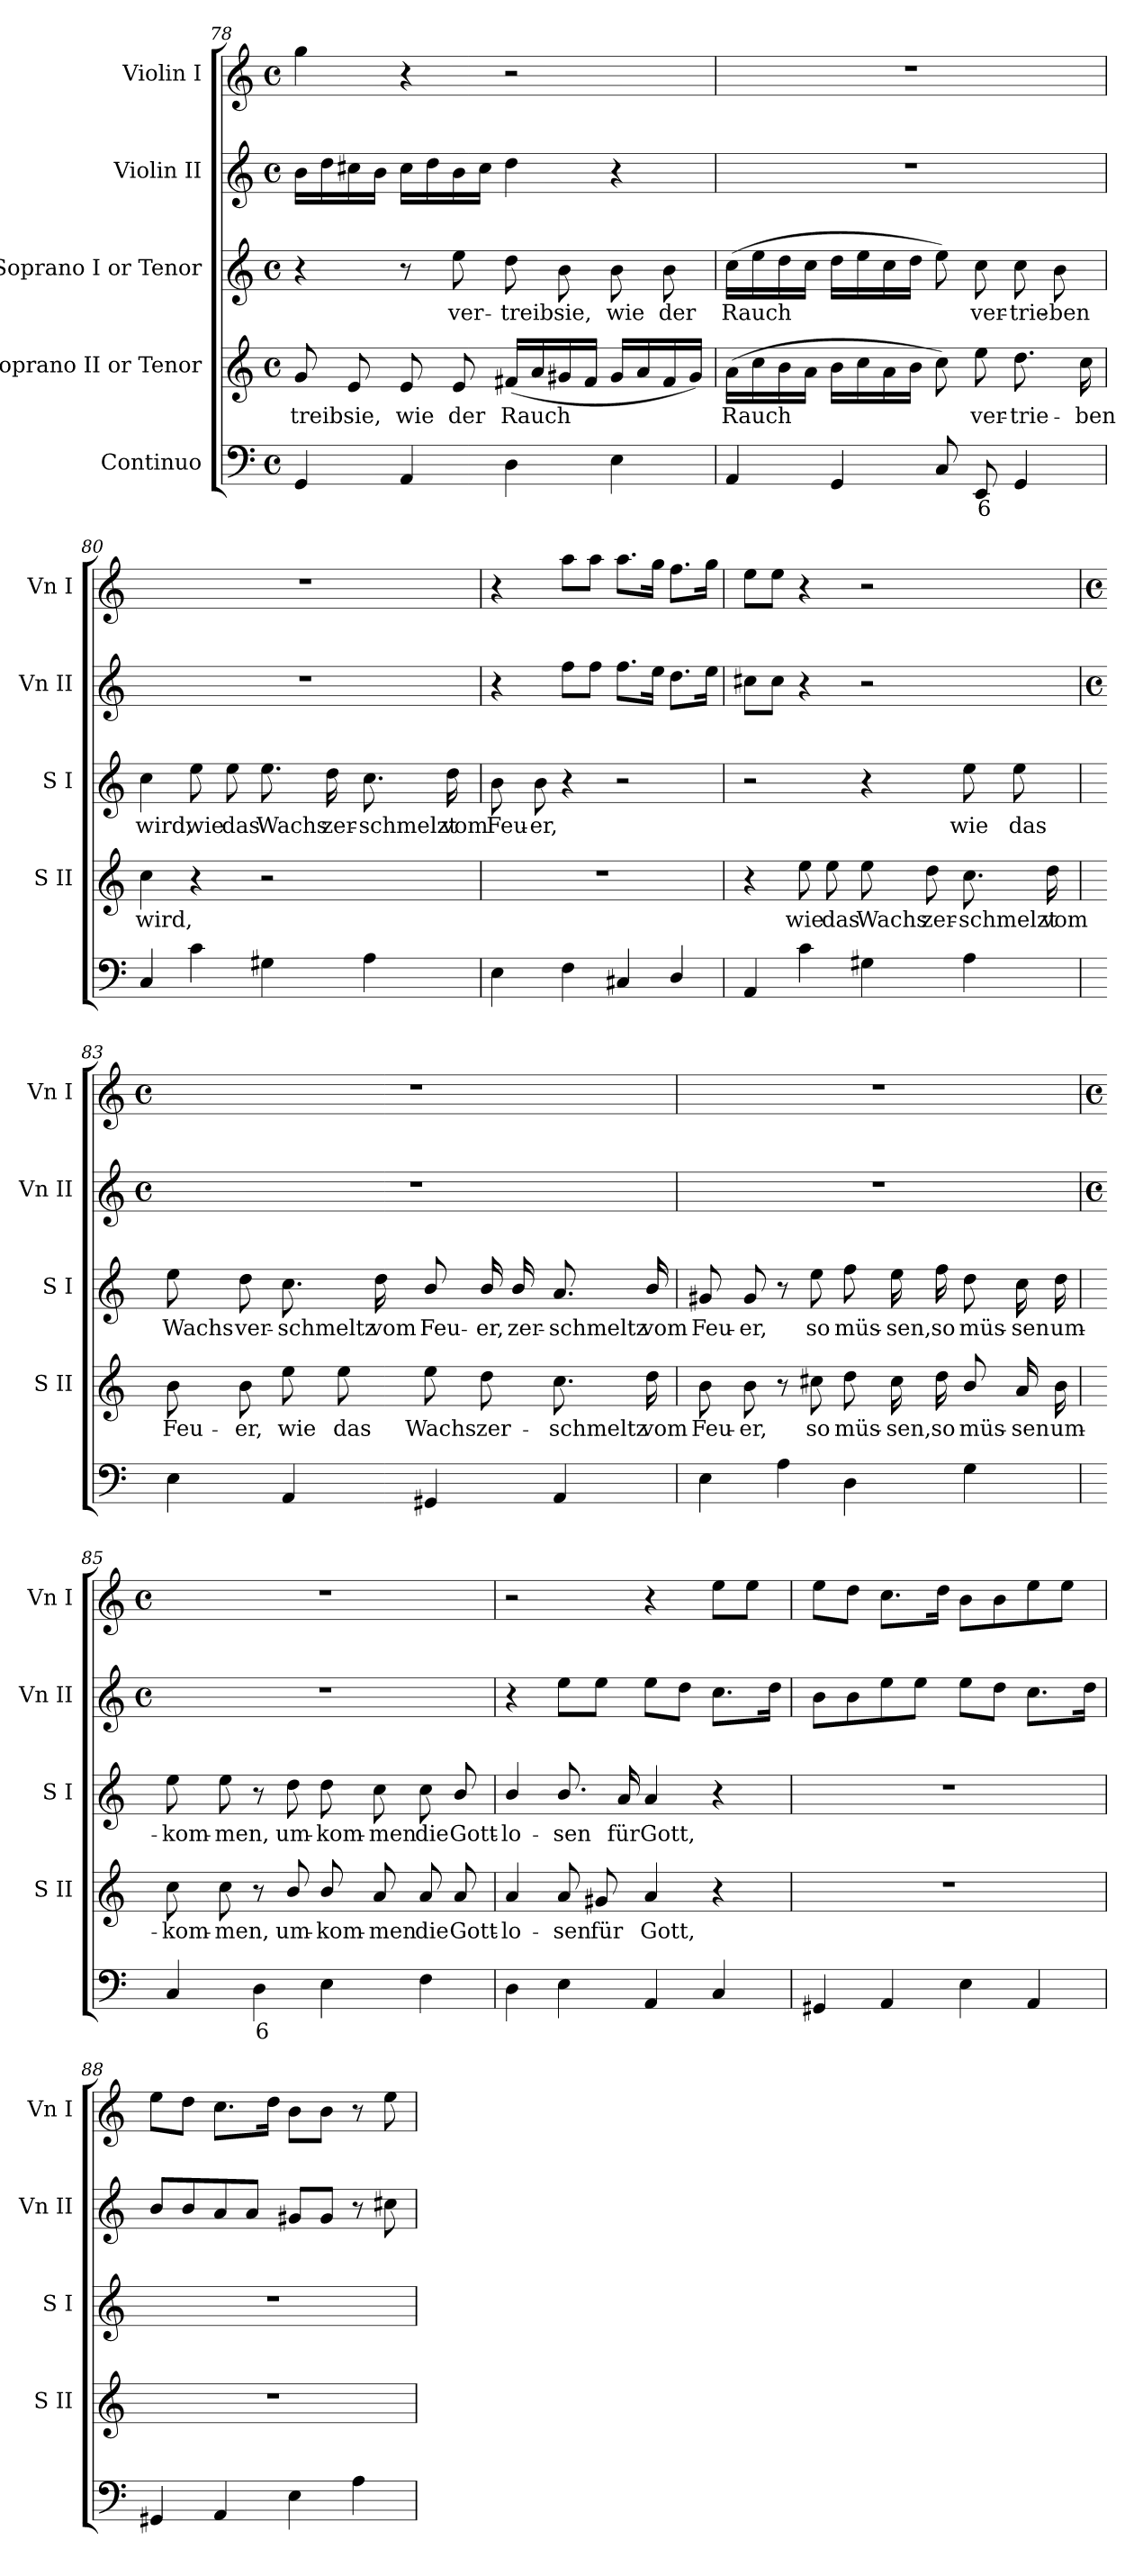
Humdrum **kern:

**kern	**text	**kern	**text	**kern	**text	**kern	**kern
*part5	*part5	*part4	*part4	*part3	*part3	*part2	*part1
*staff5	*staff5	*staff4	*staff4	*staff3	*staff3	*staff2	*staff1
*I"Continuo	*	*I"Soprano II or Tenor	*	*I"Soprano I or Tenor	*	*I"Violin II	*I"Violin I
*	*	*I'S II	*	*I'S I	*	*I'Vn II	*I'Vn I
!!LO:LB:g=z
*clefF4	*	*clefG2	*	*clefG2	*	*clefG2	*clefG2
*k[]	*	*k[]	*	*k[]	*	*k[]	*k[]
*C:	*	*C:	*	*C:	*	*C:	*C:
*M4/4	*	*M4/4	*	*M4/4	*	*M4/4	*M4/4
*met(c)	*	*met(c)	*	*met(c)	*	*met(c)	*met(c)
=78	=78	=78	=78	=78	=78	=78	=78
!	!	!	!LO:LY:b	!	!	!	!
4GG	.	8g	-treib	4r	.	16bLL	4gg
.	.	.	.	.	.	16dd	.
!	!	!	!LO:LY:b	!	!	!	!
.	.	8e	sie,	.	.	16cc#X	.
.	.	.	.	.	.	16bJJ	.
!	!	!	!LO:LY:b	!	!	!	!
4AA	.	8e	wie	8r	.	16cc#LL	4r
.	.	.	.	.	.	16dd	.
!	!	!	!LO:LY:b	!	!LO:LY:b	!	!
.	.	8e	der	8ee	ver-	16b	.
.	.	.	.	.	.	16cc#JJ	.
!	!	!	!LO:LY:b	!	!LO:LY:b	!	!
4D	.	(<16f#XLL	Rauch	8dd	-treib	4dd	2r
.	.	16a	.	.	.	.	.
!	!	!	!	!	!LO:LY:b	!	!
.	.	16g#X	.	8b	sie,	.	.
.	.	16f#JJ	.	.	.	.	.
!	!	!	!	!	!LO:LY:b	!	!
4E	.	16g#LL	.	8b	wie	4r	.
.	.	16a	.	.	.	.	.
!	!	!	!	!	!LO:LY:b	!	!
.	.	16f#	.	8b	der	.	.
.	.	16g#JJ)	.	.	.	.	.
=79	=79	=79	=79	=79	=79	=79	=79
!	!	!	!LO:LY:b	!	!LO:LY:b	!	!
4AA	.	(>16aLL	Rauch	(>16ccLL	Rauch	1r	1r
.	.	16cc	.	16ee	.	.	.
.	.	16b	.	16dd	.	.	.
.	.	16aJJ	.	16ccJJ	.	.	.
4GG	.	16bLL	.	16ddLL	.	.	.
.	.	16cc	.	16ee	.	.	.
.	.	16a	.	16cc	.	.	.
.	.	16bJJ	.	16ddJJ	.	.	.
8CL	.	8cc)	.	8ee)	.	.	.
!	!LO:LY:b	!	!LO:LY:b	!	!LO:LY:b	!	!
8EE	6	8ee	ver-	8cc	ver-	.	.
!	!	!	!LO:LY:b	!	!LO:LY:b	!	!
4GG	.	8.dd	-trie-	8cc	-trie-	.	.
!	!	!	!	!	!LO:LY:b	!	!
.	.	.	.	8b	-ben	.	.
!	!	!	!LO:LY:b	!	!	!	!
.	.	16cc	-ben	.	.	.	.
!!LO:LB:g=z
=80	=80	=80	=80	=80	=80	=80	=80
!	!	!	!LO:LY:b	!	!LO:LY:b	!	!
4C	.	4cc	wird,	4cc	wird,	1r	1r
!	!	!	!	!	!LO:LY:b	!	!
4c	.	4r	.	8ee	wie	.	.
!	!	!	!	!	!LO:LY:b	!	!
.	.	.	.	8ee	das	.	.
!	!	!	!	!	!LO:LY:b	!	!
4G#X	.	2r	.	8.ee	Wachs	.	.
!	!	!	!	!	!LO:LY:b	!	!
.	.	.	.	16dd	zer-	.	.
!	!	!	!	!	!LO:LY:b	!	!
4A	.	.	.	8.cc	-schmelzt	.	.
!	!	!	!	!	!LO:LY:b	!	!
.	.	.	.	16dd	vom	.	.
=81	=81	=81	=81	=81	=81	=81	=81
!	!	!	!	!	!LO:LY:b	!	!
4E	.	1r	.	8b	Feu-	4r	4r
!	!	!	!	!	!LO:LY:b	!	!
.	.	.	.	8b	-er,	.	.
4F	.	.	.	4r	.	8ffL	8aaL
.	.	.	.	.	.	8ffJ	8aaJ
4C#X	.	.	.	2r	.	8.ffL	8.aaL
.	.	.	.	.	.	16eeJ	16ggJ
4D/	.	.	.	.	.	8.ddL	8.ffL
.	.	.	.	.	.	16eeJ	16ggJ
=82	=82	=82	=82	=82	=82	=82	=82
4AA	.	4r	.	2r	.	8cc#XL	8eeL
.	.	.	.	.	.	8cc#J	8eeJ
!	!	!	!LO:LY:b	!	!	!	!
4c	.	8ee	wie	.	.	4r	4r
!	!	!	!LO:LY:b	!	!	!	!
.	.	8ee	das	.	.	.	.
!	!	!	!LO:LY:b	!	!	!	!
4G#X	.	8ee	Wachs	4r	.	2r	2r
!	!	!	!LO:LY:b	!	!	!	!
.	.	8dd	zer-	.	.	.	.
!	!	!	!LO:LY:b	!	!LO:LY:b	!	!
4A	.	8.cc	-schmelzt	8ee	wie	.	.
!	!	!	!	!	!LO:LY:b	!	!
.	.	.	.	8ee	das	.	.
!	!	!	!LO:LY:b	!	!	!	!
.	.	16dd	vom	.	.	.	.
!!LO:LB:g=z
=83	=83	=83	=83	=83	=83	=83	=83
*	*	*	*	*	*	*M4/4	*M4/4
*	*	*	*	*	*	*met(c)	*met(c)
!	!	!	!LO:LY:b	!	!LO:LY:b	!	!
4E	.	8b	Feu-	8ee	Wachs	1r	1r
!	!	!	!LO:LY:b	!	!LO:LY:b	!	!
.	.	8b	-er,	8dd	ver-	.	.
!	!	!	!LO:LY:b	!	!LO:LY:b	!	!
4AA	.	8ee	wie	8.cc	-schmeltz	.	.
!	!	!	!LO:LY:b	!	!	!	!
.	.	8ee	das	.	.	.	.
!	!	!	!	!	!LO:LY:b	!	!
.	.	.	.	16dd	vom	.	.
!	!	!	!LO:LY:b	!	!LO:LY:b	!	!
4GG#X	.	8ee	Wachs	8b/	Feu-	.	.
!	!	!	!LO:LY:b	!	!LO:LY:b	!	!
.	.	8dd	zer-	16b/	-er,	.	.
!	!	!	!	!	!LO:LY:b	!	!
.	.	.	.	16b/	zer-	.	.
!	!	!	!LO:LY:b	!	!LO:LY:b	!	!
4AA	.	8.cc	-schmeltz	8.a	-schmeltz	.	.
!	!	!	!LO:LY:b	!	!LO:LY:b	!	!
.	.	16dd	vom	16b/	vom	.	.
=84	=84	=84	=84	=84	=84	=84	=84
!	!	!	!LO:LY:b	!	!LO:LY:b	!	!
4E	.	8b	Feu-	8g#X	Feu-	1r	1r
!	!	!	!LO:LY:b	!	!LO:LY:b	!	!
.	.	8b	-er,	8g#	-er,	.	.
4A	.	8r	.	8r	.	.	.
!	!	!	!LO:LY:b	!	!LO:LY:b	!	!
.	.	8cc#X	so	8ee	so	.	.
!	!	!	!LO:LY:b	!	!LO:LY:b	!	!
4D	.	8dd	müs-	8ff	müs-	.	.
!	!	!	!LO:LY:b	!	!LO:LY:b	!	!
.	.	16cc#	-sen,	16ee	-sen,	.	.
!	!	!	!LO:LY:b	!	!LO:LY:b	!	!
.	.	16dd	so	16ff	so	.	.
!	!	!	!LO:LY:b	!	!LO:LY:b	!	!
4G	.	8b/	müs-	8dd	müs-	.	.
!	!	!	!LO:LY:b	!	!LO:LY:b	!	!
.	.	16a	-sen	16cc	-sen	.	.
!	!	!	!LO:LY:b	!	!LO:LY:b	!	!
.	.	16b	um-	16dd	um-	.	.
!!LO:LB:g=z
=85	=85	=85	=85	=85	=85	=85	=85
*	*	*	*	*	*	*k[]	*k[]
*	*	*	*	*	*	*C:	*C:
*	*	*	*	*	*	*M4/4	*M4/4
*	*	*	*	*	*	*met(c)	*met(c)
!	!	!	!LO:LY:b	!	!LO:LY:b	!	!
4C	.	8cc	-kom-	8ee	-kom-	1r	1r
!	!	!	!LO:LY:b	!	!LO:LY:b	!	!
.	.	8cc	-men,	8ee	-men,	.	.
!	!LO:LY:b	!	!	!	!	!	!
4D	6	8r	.	8r	.	.	.
!	!	!	!LO:LY:b	!	!LO:LY:b	!	!
.	.	8b/	um-	8dd	um-	.	.
!	!	!	!LO:LY:b	!	!LO:LY:b	!	!
4E	.	8b/	-kom-	8dd	-kom-	.	.
!	!	!	!LO:LY:b	!	!LO:LY:b	!	!
.	.	8a	-men	8cc	-men	.	.
!	!	!	!LO:LY:b	!	!LO:LY:b	!	!
4F	.	8a	die	8cc	die	.	.
!	!	!	!LO:LY:b	!	!LO:LY:b	!	!
.	.	8a	Gott-	8b/	Gott-	.	.
=86	=86	=86	=86	=86	=86	=86	=86
!	!	!	!LO:LY:b	!	!LO:LY:b	!	!
4D	.	4a	-lo-	4b/	-lo-	4r	2r
!	!	!	!LO:LY:b	!	!LO:LY:b	!	!
4E	.	8a	-sen	8.b/	-sen	8eeL	.
!	!	!	!LO:LY:b	!	!	!	!
.	.	8g#X	für	.	.	8eeJ	.
!	!	!	!	!	!LO:LY:b	!	!
.	.	.	.	16a	für	.	.
!	!	!	!LO:LY:b	!	!LO:LY:b	!	!
4AA	.	4a	Gott,	4a	Gott,	8eeL	4r
.	.	.	.	.	.	8ddJ	.
4C	.	4r	.	4r	.	8.ccL	8eeL
.	.	.	.	.	.	.	8eeJ
.	.	.	.	.	.	16ddJ	.
=87	=87	=87	=87	=87	=87	=87	=87
4GG#X	.	1r	.	1r	.	8bL	8eeL
.	.	.	.	.	.	8b	8ddJ
4AA	.	.	.	.	.	8ee	8.ccL
.	.	.	.	.	.	8eeJ	.
.	.	.	.	.	.	.	16ddJ
4E	.	.	.	.	.	8eeL	8bL
.	.	.	.	.	.	8ddJ	8b
4AA	.	.	.	.	.	8.ccL	8ee
.	.	.	.	.	.	.	8eeJ
.	.	.	.	.	.	16ddJ	.
=88	=88	=88	=88	=88	=88	=88	=88
4GG#X	.	1r	.	1r	.	8bL	8eeL
.	.	.	.	.	.	8b	8ddJ
4AA	.	.	.	.	.	8a	8.ccL
.	.	.	.	.	.	8aJ	.
.	.	.	.	.	.	.	16ddJ
4E	.	.	.	.	.	8g#XL	8bL
.	.	.	.	.	.	8g#J	8bJ
4A	.	.	.	.	.	8r	8r
.	.	.	.	.	.	8cc#X	8ee
=	=	=	=	=	=	=	=
*-	*-	*-	*-	*-	*-	*-	*-
